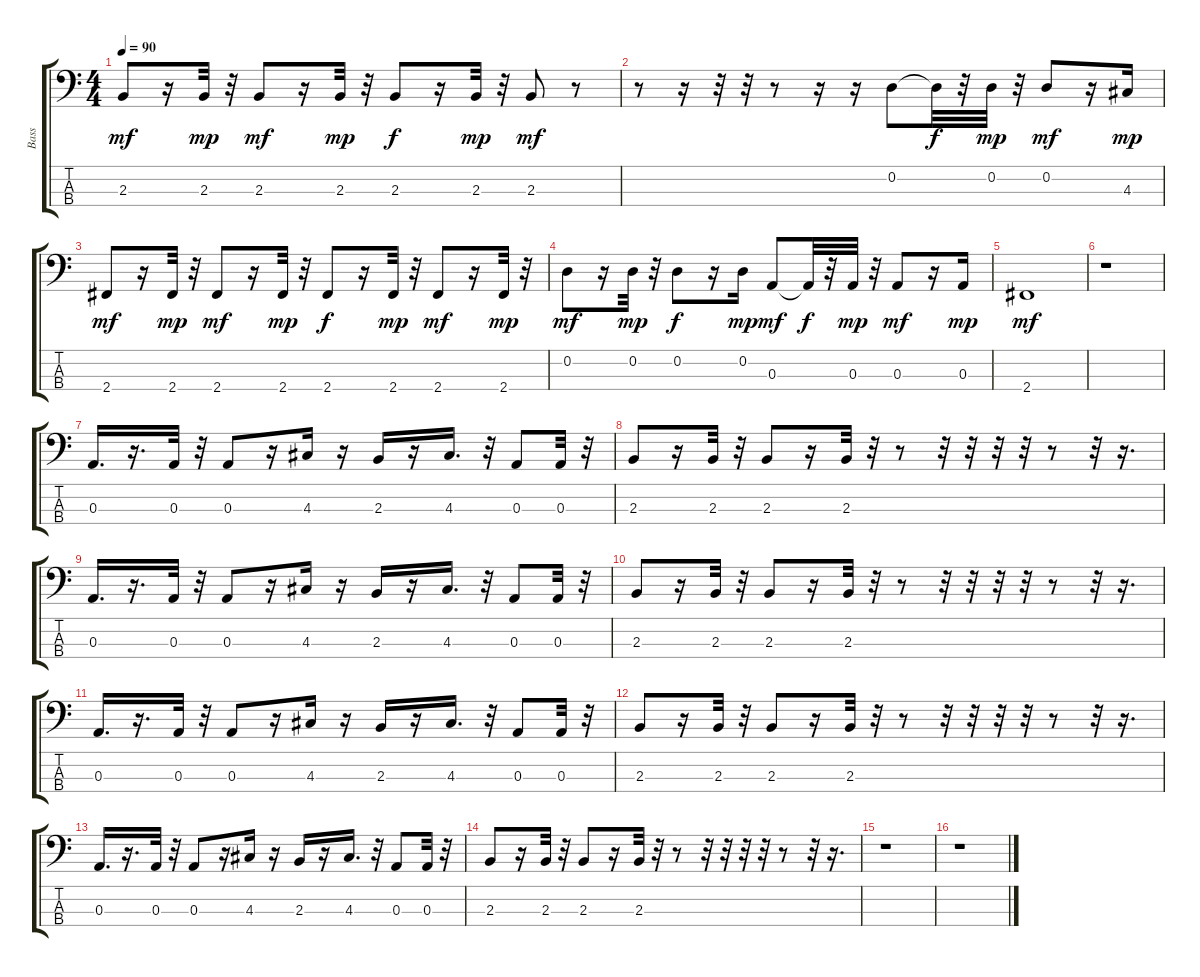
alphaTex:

\track ("Bass" "Bass") {instrument electricbasspick}
\staff {score tabs}
\tuning (G2 D2 A1 E1) {hide}
\ts (4 4)
\tempo 90
\clef f4
\ks c
2.3.8{dy mf} r.16 2.3.32{dy mp} r.32 2.3.8{dy mf} r.16 2.3.32{dy mp} r.32 2.3.8{dy f} r.16 2.3.32{dy mp} r.32 2.3.8{dy mf} r.8 |
r.8 r.16 r.32 r.32 r.8 r.16 r.16 0.2.8 0.2{t}.32{dy f} r.32 0.2.32{dy mp} r.32 0.2.8{dy mf} r.16 4.3.16{dy mp} |
2.4.8{dy mf} r.16 2.4.32{dy mp} r.32 2.4.8{dy mf} r.16 2.4.32{dy mp} r.32 2.4.8{dy f} r.16 2.4.32{dy mp} r.32 2.4.8{dy mf} r.16 2.4.32{dy mp} r.32 |
0.2.8{dy mf} r.16 0.2.32{dy mp} r.32 0.2.8{dy f} r.16 0.2.16{dy mp} 0.3.8{dy mf} 0.3{t}.32{dy f} r.32 0.3.32{dy mp} r.32 0.3.8{dy mf} r.16 0.3.16{dy mp} |
2.4.1{dy mf} |
r.1 |
0.3.16{d} r.16{d} 0.3.32 r.32 0.3.8 r.16 4.3.16 r.16 2.3.16 r.16 4.3.16{d} r.32 0.3.8 0.3.32 r.32 |
2.3.8 r.16 2.3.32 r.32 2.3.8 r.16 2.3.32 r.32 r.8 r.32 r.32 r.32 r.32 r.8 r.32 r.16{d} |
0.3.16{d} r.16{d} 0.3.32 r.32 0.3.8 r.16 4.3.16 r.16 2.3.16 r.16 4.3.16{d} r.32 0.3.8 0.3.32 r.32 |
2.3.8 r.16 2.3.32 r.32 2.3.8 r.16 2.3.32 r.32 r.8 r.32 r.32 r.32 r.32 r.8 r.32 r.16{d} |
0.3.16{d} r.16{d} 0.3.32 r.32 0.3.8 r.16 4.3.16 r.16 2.3.16 r.16 4.3.16{d} r.32 0.3.8 0.3.32 r.32 |
2.3.8 r.16 2.3.32 r.32 2.3.8 r.16 2.3.32 r.32 r.8 r.32 r.32 r.32 r.32 r.8 r.32 r.16{d} |
0.3.16{d} r.16{d} 0.3.32 r.32 0.3.8 r.16 4.3.16 r.16 2.3.16 r.16 4.3.16{d} r.32 0.3.8 0.3.32 r.32 |
2.3.8 r.16 2.3.32 r.32 2.3.8 r.16 2.3.32 r.32 r.8 r.32 r.32 r.32 r.32 r.8 r.32 r.16{d} |
r.1 |
r.1
